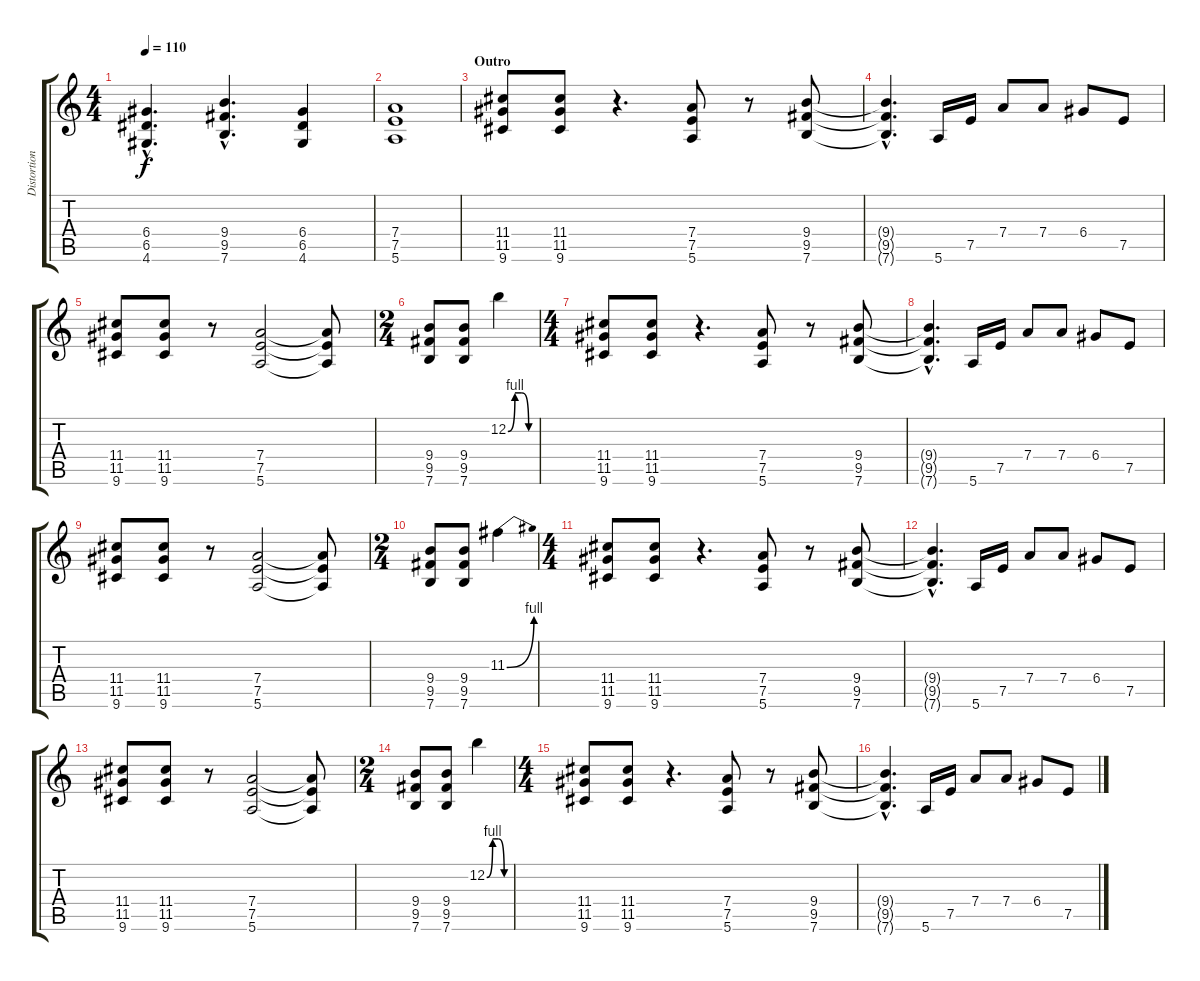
\track ("Distortion Guitar" "Distortion") {instrument distortionguitar}
\staff {score tabs}
\tuning (E4 B3 G3 D3 A2 E2) {hide}
\ts (4 4)
\tempo 110
\clef g2
\ks c
(6.4{hac} 6.5{hac} 4.6{hac}).4{d dy f} (9.4{hac} 9.5{hac} 7.6{hac}).4{d} (6.4 6.5 4.6).4 |
(7.4 7.5 5.6).1 |
\section ("" "Outro")
(11.4 11.5 9.6).8 (11.4 11.5 9.6).8 r.4{d} (7.4 7.5 5.6).8 r.8 (9.4 9.5 7.6).8 |
(9.4{hac t} 9.5{hac t} 7.6{hac t}).4{d} 5.6.16 7.5.16 7.4.8 7.4.8 6.4.8 7.5.8 |
(11.4 11.5 9.6).8 (11.4 11.5 9.6).8 r.8 (7.4 7.5 5.6).2 (7.4{t} 7.5{t} 5.6{t}).8 |
\ts (2 4)
(9.4 9.5 7.6).8 (9.4 9.5 7.6).8 12.2{be (custom 0 0 15 4 30 4 45 0 60 0)}.4 |
\ts (4 4)
(11.4 11.5 9.6).8 (11.4 11.5 9.6).8 r.4{d} (7.4 7.5 5.6).8 r.8 (9.4 9.5 7.6).8 |
(9.4{hac t} 9.5{hac t} 7.6{hac t}).4{d} 5.6.16 7.5.16 7.4.8 7.4.8 6.4.8 7.5.8 |
(11.4 11.5 9.6).8 (11.4 11.5 9.6).8 r.8 (7.4 7.5 5.6).2 (7.4{t} 7.5{t} 5.6{t}).8 |
\ts (2 4)
(9.4 9.5 7.6).8 (9.4 9.5 7.6).8 11.3{be (bend 0 0 60 4)}.4 |
\ts (4 4)
(11.4 11.5 9.6).8 (11.4 11.5 9.6).8 r.4{d} (7.4 7.5 5.6).8 r.8 (9.4 9.5 7.6).8 |
(9.4{hac t} 9.5{hac t} 7.6{hac t}).4{d} 5.6.16 7.5.16 7.4.8 7.4.8 6.4.8 7.5.8 |
(11.4 11.5 9.6).8 (11.4 11.5 9.6).8 r.8 (7.4 7.5 5.6).2 (7.4{t} 7.5{t} 5.6{t}).8 |
\ts (2 4)
(9.4 9.5 7.6).8 (9.4 9.5 7.6).8 12.2{be (custom 0 0 15 4 30 4 45 0 60 0)}.4 |
\ts (4 4)
(11.4 11.5 9.6).8 (11.4 11.5 9.6).8 r.4{d} (7.4 7.5 5.6).8 r.8 (9.4 9.5 7.6).8 |
(9.4{hac t} 9.5{hac t} 7.6{hac t}).4{d} 5.6.16 7.5.16 7.4.8 7.4.8 6.4.8 7.5.8
